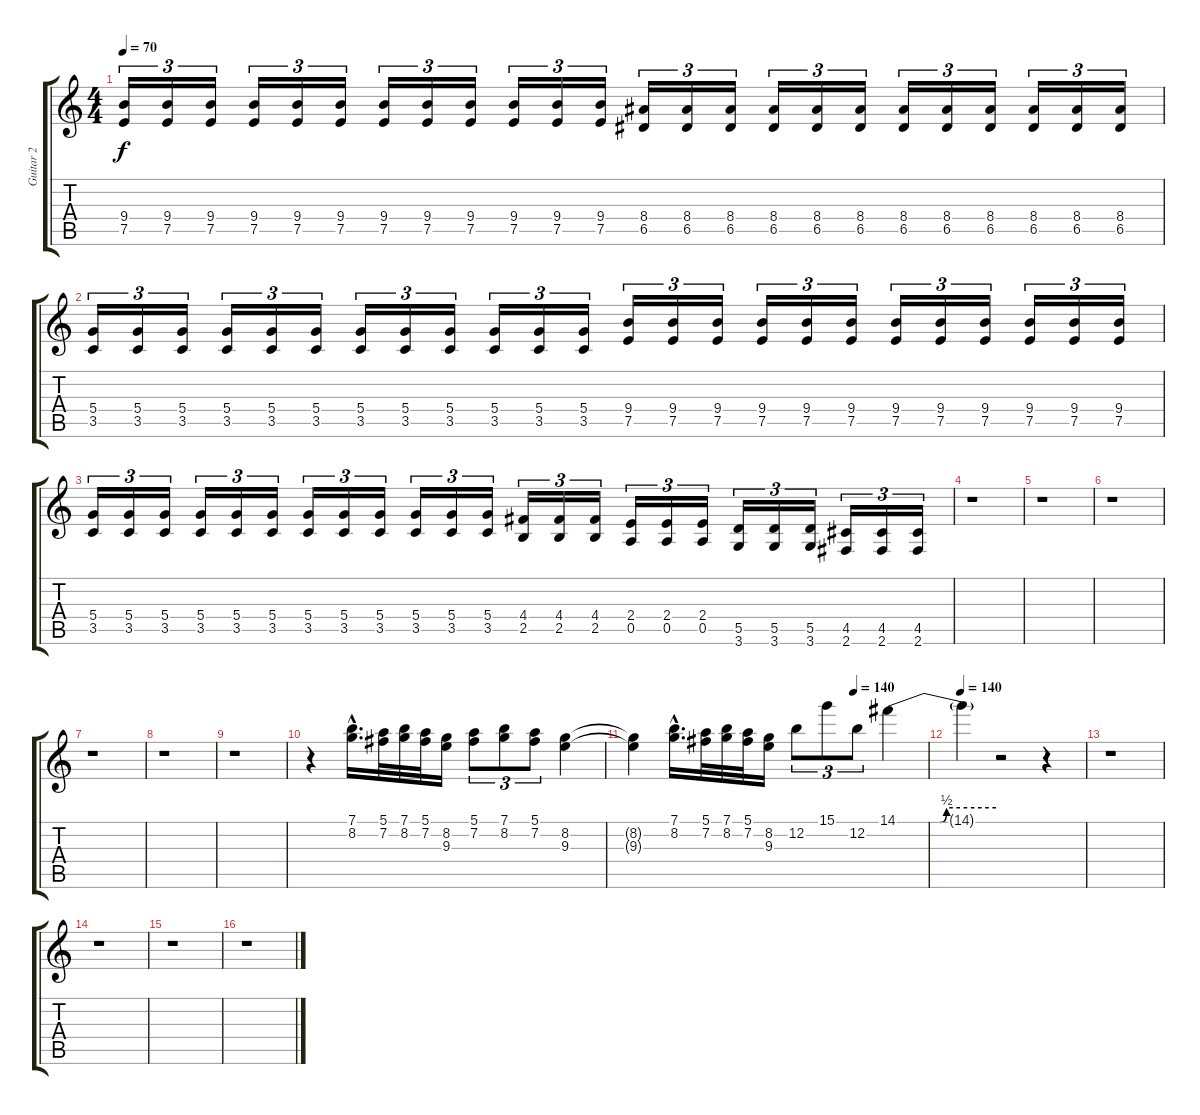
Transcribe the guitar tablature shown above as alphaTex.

\track ("Guitar 2" "Guitar 2") {instrument acousticguitarnylon}
\staff {score tabs}
\tuning (E4 B3 G3 D3 A2 E2) {hide}
\ts (4 4)
\tempo 70
\clef g2
\ks c
(9.4 7.5).16{tu (3 2) dy f} (9.4 7.5).16{tu (3 2)} (9.4 7.5).16{tu (3 2)} (9.4 7.5).16{tu (3 2)} (9.4 7.5).16{tu (3 2)} (9.4 7.5).16{tu (3 2)} (9.4 7.5).16{tu (3 2)} (9.4 7.5).16{tu (3 2)} (9.4 7.5).16{tu (3 2)} (9.4 7.5).16{tu (3 2)} (9.4 7.5).16{tu (3 2)} (9.4 7.5).16{tu (3 2)} (8.4 6.5).16{tu (3 2)} (8.4 6.5).16{tu (3 2)} (8.4 6.5).16{tu (3 2)} (8.4 6.5).16{tu (3 2)} (8.4 6.5).16{tu (3 2)} (8.4 6.5).16{tu (3 2)} (8.4 6.5).16{tu (3 2)} (8.4 6.5).16{tu (3 2)} (8.4 6.5).16{tu (3 2)} (8.4 6.5).16{tu (3 2)} (8.4 6.5).16{tu (3 2)} (8.4 6.5).16{tu (3 2)} |
(5.4 3.5).16{tu (3 2)} (5.4 3.5).16{tu (3 2)} (5.4 3.5).16{tu (3 2)} (5.4 3.5).16{tu (3 2)} (5.4 3.5).16{tu (3 2)} (5.4 3.5).16{tu (3 2)} (5.4 3.5).16{tu (3 2)} (5.4 3.5).16{tu (3 2)} (5.4 3.5).16{tu (3 2)} (5.4 3.5).16{tu (3 2)} (5.4 3.5).16{tu (3 2)} (5.4 3.5).16{tu (3 2)} (9.4 7.5).16{tu (3 2)} (9.4 7.5).16{tu (3 2)} (9.4 7.5).16{tu (3 2)} (9.4 7.5).16{tu (3 2)} (9.4 7.5).16{tu (3 2)} (9.4 7.5).16{tu (3 2)} (9.4 7.5).16{tu (3 2)} (9.4 7.5).16{tu (3 2)} (9.4 7.5).16{tu (3 2)} (9.4 7.5).16{tu (3 2)} (9.4 7.5).16{tu (3 2)} (9.4 7.5).16{tu (3 2)} |
(5.4 3.5).16{tu (3 2)} (5.4 3.5).16{tu (3 2)} (5.4 3.5).16{tu (3 2)} (5.4 3.5).16{tu (3 2)} (5.4 3.5).16{tu (3 2)} (5.4 3.5).16{tu (3 2)} (5.4 3.5).16{tu (3 2)} (5.4 3.5).16{tu (3 2)} (5.4 3.5).16{tu (3 2)} (5.4 3.5).16{tu (3 2)} (5.4 3.5).16{tu (3 2)} (5.4 3.5).16{tu (3 2)} (4.4 2.5).16{tu (3 2)} (4.4 2.5).16{tu (3 2)} (4.4 2.5).16{tu (3 2)} (2.4 0.5).16{tu (3 2)} (2.4 0.5).16{tu (3 2)} (2.4 0.5).16{tu (3 2)} (5.5 3.6).16{tu (3 2)} (5.5 3.6).16{tu (3 2)} (5.5 3.6).16{tu (3 2)} (4.5 2.6).16{tu (3 2)} (4.5 2.6).16{tu (3 2)} (4.5 2.6).16{tu (3 2)} |
r.1 |
r.1 |
r.1 |
r.1 |
r.1 |
r.1 |
r.4{instrument distortionguitar} (7.1{hac} 8.2{hac}).16{d} (5.1 7.2).32 (7.1 8.2).32 (5.1 7.2).32 (8.2 9.3).16 (5.1 7.2).8{tu (3 2)} (7.1 8.2).8{tu (3 2)} (5.1 7.2).8{tu (3 2)} (8.2 9.3).4 |
\tempo (140 0.75)
(8.2{t} 9.3{t}).4{instrument distortionguitar} (7.1{hac} 8.2{hac}).16{d} (5.1 7.2).32 (7.1 8.2).32 (5.1 7.2).32 (8.2 9.3).16 12.2.8{tu (3 2)} 15.1.8{tu (3 2)} 12.2.8{tu (3 2)} 14.1{be (custom 0 0 26 0 30 2 60 2)}.4 |
\tempo 140
14.1{t}.4 r.2 r.4 |
r.1 |
r.1 |
r.1 |
r.1
